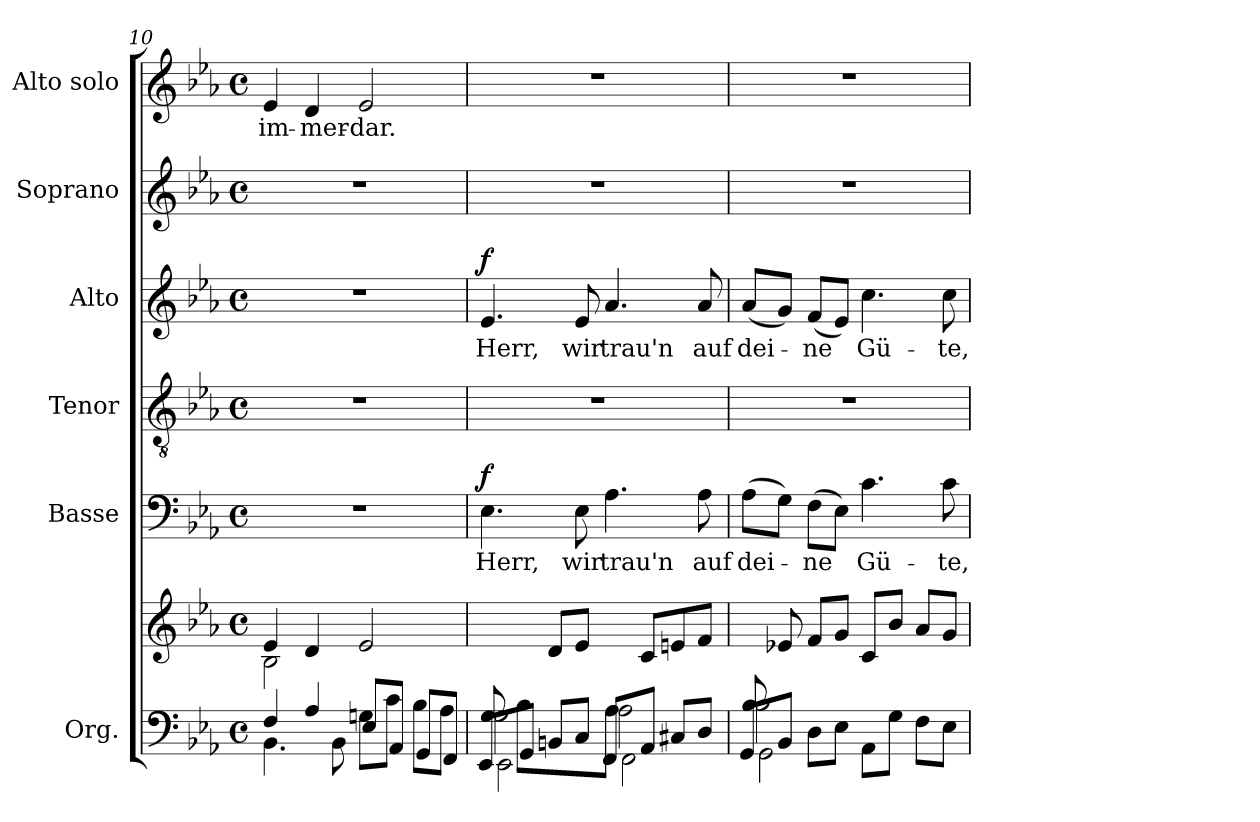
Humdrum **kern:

**kern	**kern	**kern	**text	**dynam	**kern	**kern	**text	**dynam	**kern	**kern	**text
*part6	*part6	*part5	*part5	*part5	*part4	*part3	*part3	*part3	*part2	*part1	*part1
*staff7	*staff6	*staff5	*staff5	*staff5	*staff4	*staff3	*staff3	*staff3	*staff2	*staff1	*staff1
*I"Org.	*	*I"Basse	*	*	*I"Tenor	*I"Alto	*	*	*I"Soprano	*I"Alto solo	*
*	*	*I'B.	*	*	*I'T.	*I'A.	*	*	*I'S.	*	*
*clefF4	*clefG2	*clefF4	*	*	*clefGv2	*clefG2	*	*	*clefG2	*clefG2	*
*k[b-e-a-]	*k[b-e-a-]	*k[b-e-a-]	*	*	*k[b-e-a-]	*k[b-e-a-]	*	*	*k[b-e-a-]	*k[b-e-a-]	*
*M4/4	*M4/4	*M4/4	*	*	*M4/4	*M4/4	*	*	*M4/4	*M4/4	*
*met(c)	*met(c)	*met(c)	*	*	*met(c)	*met(c)	*	*	*met(c)	*met(c)	*
=10	=10	=10	=10	=10	=10	=10	=10	=10	=10	=10	=10
*^	*^	*	*	*	*	*	*	*	*	*	*
!	!	!	!	!	!	!	!	!	!	!	!	!	!LO:LY:b
4F	4.BB-	4e-	2B-	1r	.	.	1r	1r	.	.	1r	4e-/	im-
!	!	!	!	!	!	!	!	!	!	!	!	!	!LO:LY:b
4A-	.	4d	.	.	.	.	.	.	.	.	.	4d/	-mer-
.	8BB-	.	.	.	.	.	.	.	.	.	.	.	.
!	!	!	!	!	!	!	!	!	!	!	!	!	!LO:LY:b
8Gn\L	8E-/L	2e-	2ryy	.	.	.	.	.	.	.	.	2e-/	-dar.
8c\J	8AA-/J	.	.	.	.	.	.	.	.	.	.	.	.
8B-\L	8GG/L	.	.	.	.	.	.	.	.	.	.	.	.
8A-\J	8FF/J	.	.	.	.	.	.	.	.	.	.	.	.
*	*	*v	*v	*	*	*	*	*	*	*	*	*	*
!!LO:LB:g=z
=11	=11	=11	=11	=11	=11	=11	=11	=11	=11	=11	=11	=11
*^	*^	*	*	*	*	*	*	*	*	*	*	*
!	!	!	!	!	!	!LO:LY:b	!LO:DY:a	!	!	!LO:LY:b	!LO:DY:a	!	!	!
8G	2G	8EE-/L	2EE-	4ryy	4.E-\	Herr,	f	1r	4.e-/	Herr,	f	1r	1r	.
8B-\L	.	8GG/J	.	.	.	.	.	.	.	.	.	.	.	.
4ryy	.	8BBn/L	.	8d/L	.	.	.	.	.	.	.	.	.	.
!	!	!	!	!	!	!LO:LY:b	!	!	!	!LO:LY:b	!	!	!	!
.	.	8C/J	.	8e-/J	8E-\	wir	.	.	8e-/	wir	.	.	.	.
!	!	!	!	!	!	!LO:LY:b	!	!	!	!LO:LY:b	!	!	!	!
8A-\J	2A-	8FF/L	2FF	8ryy	4.A-\	trau'n	.	.	4.a-/	trau'n	.	.	.	.
4.ryy	.	8AA-/J	.	8c/L	.	.	.	.	.	.	.	.	.	.
.	.	8C#X/L	.	8en/	.	.	.	.	.	.	.	.	.	.
!	!	!	!	!	!	!LO:LY:b	!	!	!	!LO:LY:b	!	!	!	!
.	.	8D/J	.	8f/J	8A-\	auf	.	.	8a-/	auf	.	.	.	.
=12	=12	=12	=12	=12	=12	=12	=12	=12	=12	=12	=12	=12	=12	=12
*	*	*	*	*^	*	*	*	*	*	*	*	*	*	*
!	!	!	!	!	!	!	!LO:LY:b	!	!	!	!LO:LY:b	!	!	!	!
8B-	2B-	8GG/L	2GG	8ryy	2ryy	(8A-\L	dei-	.	1r	(8a-/L	dei-	.	1r	1r	.
2..ryy	.	8BB-/J	.	8e-X	.	8G\J)	.	.	.	8g/J)	.	.	.	.	.
!	!	!	!	!	!	!	!LO:LY:b	!	!	!	!LO:LY:b	!	!	!	!
.	.	8D\L	.	8f/L	.	(8F\L	-ne	.	.	(8f/L	-ne	.	.	.	.
.	.	8E-\J	.	8g/J	.	8E-\J)	.	.	.	8e-/J)	.	.	.	.	.
!	!	!	!	!	!	!	!LO:LY:b	!	!	!	!LO:LY:b	!	!	!	!
.	2ryy	8AA-\L	2ryy	8c/L	2ryy	4.c\	Gü-	.	.	4.cc\	Gü-	.	.	.	.
.	.	8G\J	.	8b-/J	.	.	.	.	.	.	.	.	.	.	.
.	.	8F\L	.	8a-/L	.	.	.	.	.	.	.	.	.	.	.
!	!	!	!	!	!	!	!LO:LY:b	!	!	!	!LO:LY:b	!	!	!	!
.	.	8E-\J	.	8g/J	.	8c\	-te,	.	.	8cc\	-te,	.	.	.	.
*v	*v	*v	*v	*	*	*	*	*	*	*	*	*	*	*	*
*	*v	*v	*	*	*	*	*	*	*	*	*	*
=	=	=	=	=	=	=	=	=	=	=	=
*-	*-	*-	*-	*-	*-	*-	*-	*-	*-	*-	*-
